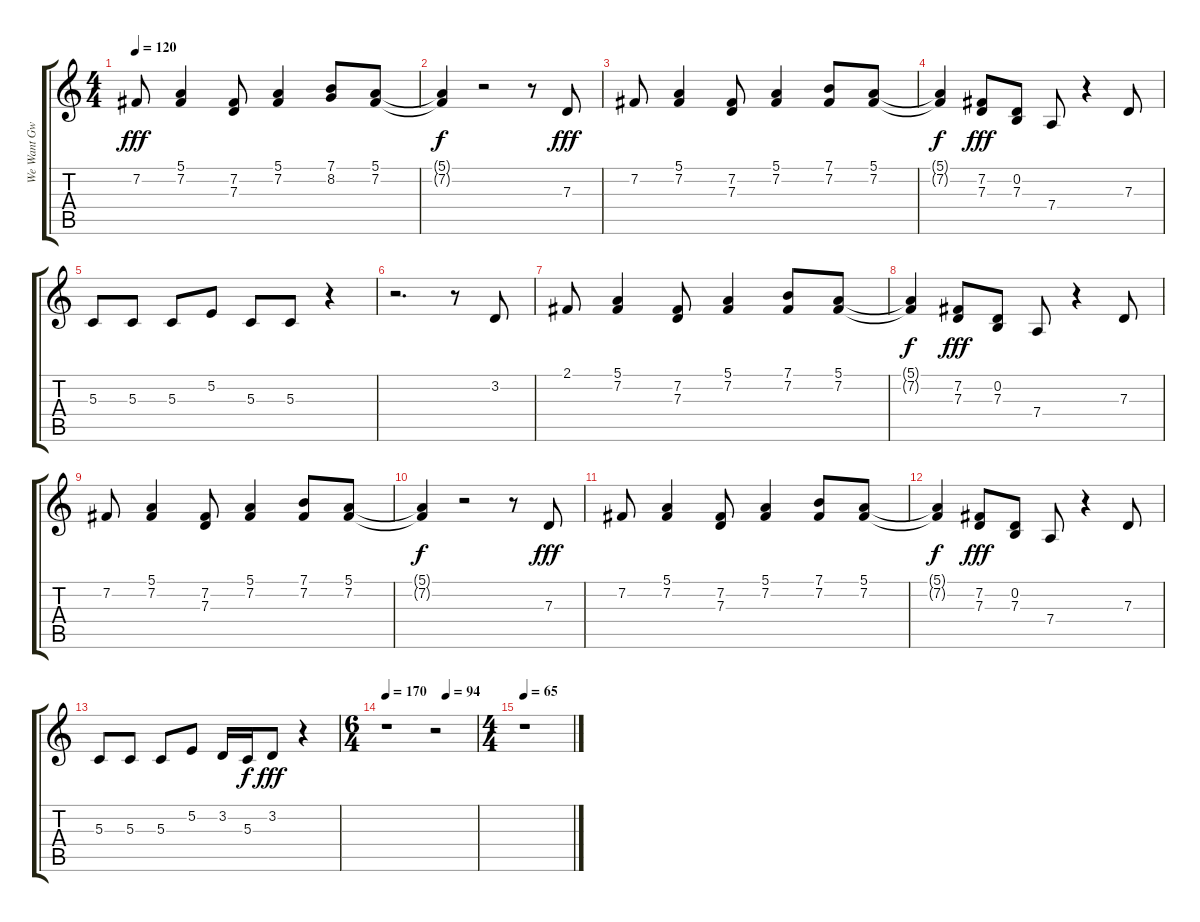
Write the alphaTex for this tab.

\track ("We Want Gwen!  We Want Gwen!" "We Want Gw") {instrument orchestralharp}
\staff {score tabs}
\tuning (E4 B3 G3 D3 A2 E2) {hide}
\ts (4 4)
\tempo 120
\clef g2
\ks c
7.2.8{dy fff} (5.1 7.2).4 (7.2 7.3).8 (5.1 7.2).4 (7.1 8.2).8 (5.1 7.2).8 |
(5.1{t} 7.2{t}).4{dy f} r.2 r.8 7.3.8{dy fff} |
7.2.8 (5.1 7.2).4 (7.2 7.3).8 (5.1 7.2).4 (7.1 7.2).8 (5.1 7.2).8 |
(5.1{t} 7.2{t}).4{dy f} (7.2 7.3).8{dy fff} (0.2 7.3).8 7.4.8 r.4 7.3.8 |
5.3.8 5.3.8 5.3.8 5.2.8 5.3.8 5.3.8 r.4 |
r.2{d} r.8 3.2.8 |
2.1.8 (5.1 7.2).4 (7.2 7.3).8 (5.1 7.2).4 (7.1 7.2).8 (5.1 7.2).8 |
(5.1{t} 7.2{t}).4{dy f} (7.2 7.3).8{dy fff} (0.2 7.3).8 7.4.8 r.4 7.3.8 |
7.2.8 (5.1 7.2).4 (7.2 7.3).8 (5.1 7.2).4 (7.1 7.2).8 (5.1 7.2).8 |
(5.1{t} 7.2{t}).4{dy f} r.2 r.8 7.3.8{dy fff} |
7.2.8 (5.1 7.2).4 (7.2 7.3).8 (5.1 7.2).4 (7.1 7.2).8 (5.1 7.2).8 |
(5.1{t} 7.2{t}).4{dy f} (7.2 7.3).8{dy fff} (0.2 7.3).8 7.4.8 r.4 7.3.8 |
5.3.8 5.3.8 5.3.8 5.2.8 3.2.16 5.3.16{dy f} 3.2.8{dy fff} r.4 |
\ts (6 4)
\tempo 170
\tempo (94 0.6666666666666666)
r.1 r.2 |
\ts (4 4)
\tempo 65
r.1
